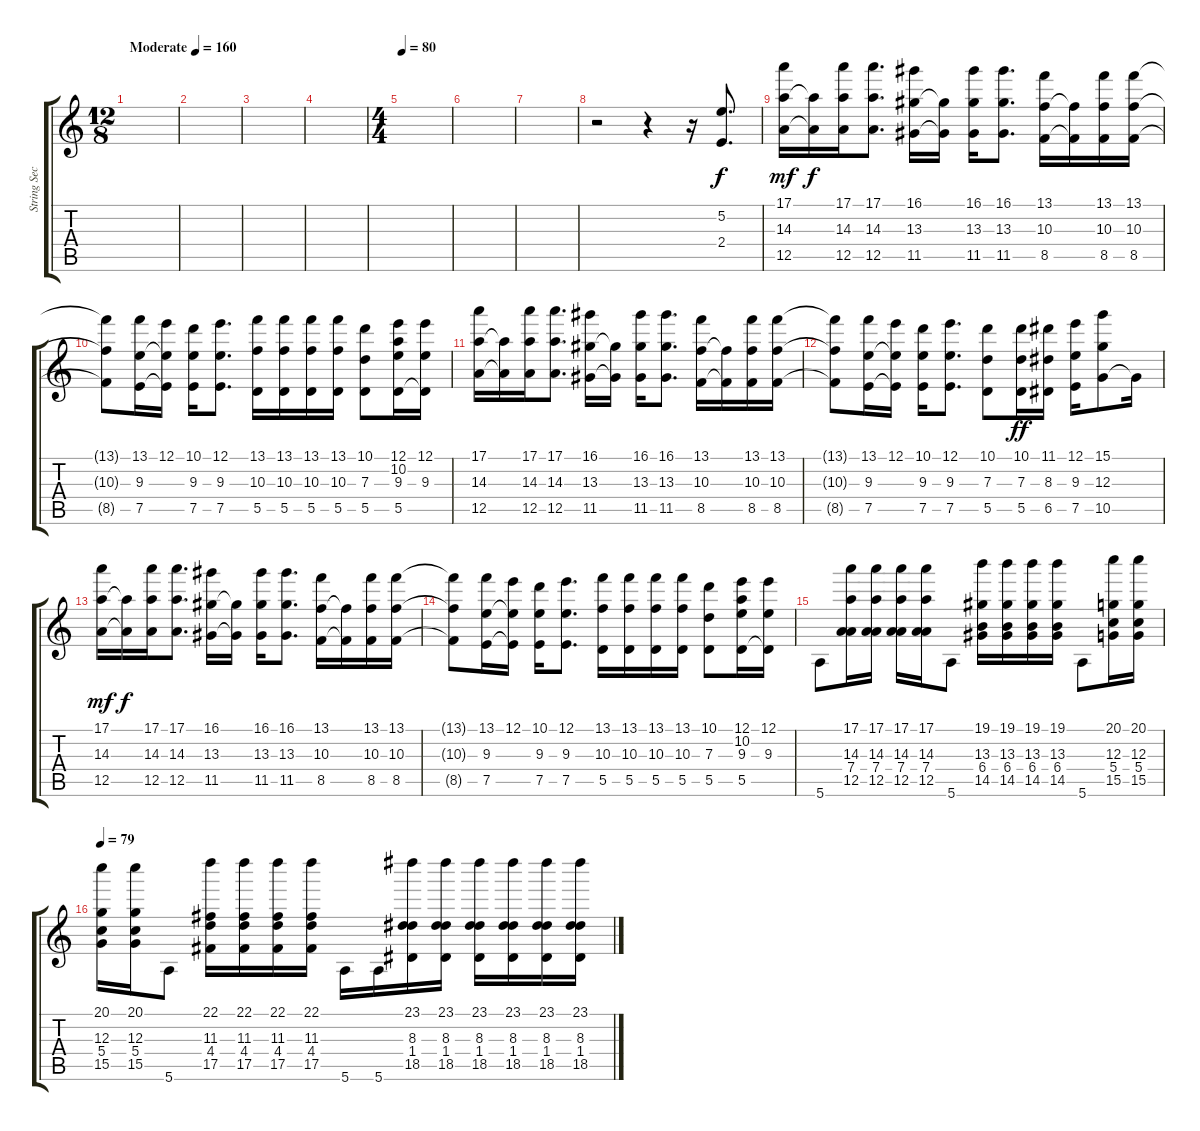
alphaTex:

\track ("String Section" "String Sec") {instrument electricguitarclean}
\staff {score tabs}
\tuning (E4 B3 G3 D3 A2 E2) {hide}
\ts (12 8)
\tempo (160 "Moderate")
\clef g2
\ks c
|
|
|
|
\ts (4 4)
\tempo 80
|
|
|
r.2 r.4 r.16 (5.2 2.4).8{d} |
(17.1 14.3 12.5).16{dy mf} (14.3{t} 12.5{t}).16{dy f} (17.1 14.3 12.5).16 (17.1 14.3 12.5).8{d} (16.1 13.3 11.5).16 (13.3{t} 11.5{t}).16 (16.1 13.3 11.5).16 (16.1 13.3 11.5).8{d} (13.1 10.3 8.5).16 (10.3{t} 8.5{t}).16 (13.1 10.3 8.5).16 (13.1 10.3 8.5).16 |
(13.1{t} 10.3{t} 8.5{t}).8 (13.1 9.3 7.5).16 (12.1 9.3{t} 7.5{t}).16 (10.1 9.3 7.5).16 (12.1 9.3 7.5).8{d} (13.1 10.3 5.5).16 (13.1 10.3 5.5).16 (13.1 10.3 5.5).16 (13.1 10.3 5.5).16 (10.1 7.3 5.5).8 (12.1 10.2 9.3 5.5).16 (12.1 9.3 5.5{t}).16 |
(17.1 14.3 12.5).16 (14.3{t} 12.5{t}).16 (17.1 14.3 12.5).16 (17.1 14.3 12.5).8{d} (16.1 13.3 11.5).16 (13.3{t} 11.5{t}).16 (16.1 13.3 11.5).16 (16.1 13.3 11.5).8{d} (13.1 10.3 8.5).16 (10.3{t} 8.5{t}).16 (13.1 10.3 8.5).16 (13.1 10.3 8.5).16 |
(13.1{t} 10.3{t} 8.5{t}).8 (13.1 9.3 7.5).16 (12.1 9.3{t} 7.5{t}).16 (10.1 9.3 7.5).16 (12.1 9.3 7.5).8{d} (10.1 7.3 5.5).8 (10.1 7.3 5.5).16{dy ff} (11.1 8.3 6.5).16 (12.1 9.3 7.5).16 (15.1 12.3 10.5).8 10.5{t}.16 |
(17.1 14.3 12.5).16{dy mf} (14.3{t} 12.5{t}).16{dy f} (17.1 14.3 12.5).16 (17.1 14.3 12.5).8{d} (16.1 13.3 11.5).16 (13.3{t} 11.5{t}).16 (16.1 13.3 11.5).16 (16.1 13.3 11.5).8{d} (13.1 10.3 8.5).16 (10.3{t} 8.5{t}).16 (13.1 10.3 8.5).16 (13.1 10.3 8.5).16 |
(13.1{t} 10.3{t} 8.5{t}).8 (13.1 9.3 7.5).16 (12.1 9.3{t} 7.5{t}).16 (10.1 9.3 7.5).16 (12.1 9.3 7.5).8{d} (13.1 10.3 5.5).16 (13.1 10.3 5.5).16 (13.1 10.3 5.5).16 (13.1 10.3 5.5).16 (10.1 7.3 5.5).8 (12.1 10.2 9.3 5.5).16 (12.1 9.3 5.5{t}).16 |
5.6.8 (17.1 14.3 7.4 12.5).16 (17.1 14.3 7.4 12.5).16 (17.1 14.3 7.4 12.5).16 (17.1 14.3 7.4 12.5).16 5.6.8 (19.1 13.3 6.4 14.5).16 (19.1 13.3 6.4 14.5).16 (19.1 13.3 6.4 14.5).16 (19.1 13.3 6.4 14.5).16 5.6.8 (20.1 12.3 5.4 15.5).16 (20.1 12.3 5.4 15.5).16 |
\tempo 79
(20.1 12.3 5.4 15.5).16 (20.1 12.3 5.4 15.5).16 5.6.8 (22.1 11.3 4.4 17.5).16 (22.1 11.3 4.4 17.5).16 (22.1 11.3 4.4 17.5).16 (22.1 11.3 4.4 17.5).16 5.6.16 5.6.16 (23.1 8.3 1.4 18.5).16 (23.1 8.3 1.4 18.5).16 (23.1 8.3 1.4 18.5).16 (23.1 8.3 1.4 18.5).16 (23.1 8.3 1.4 18.5).16 (23.1 8.3 1.4 18.5).16
